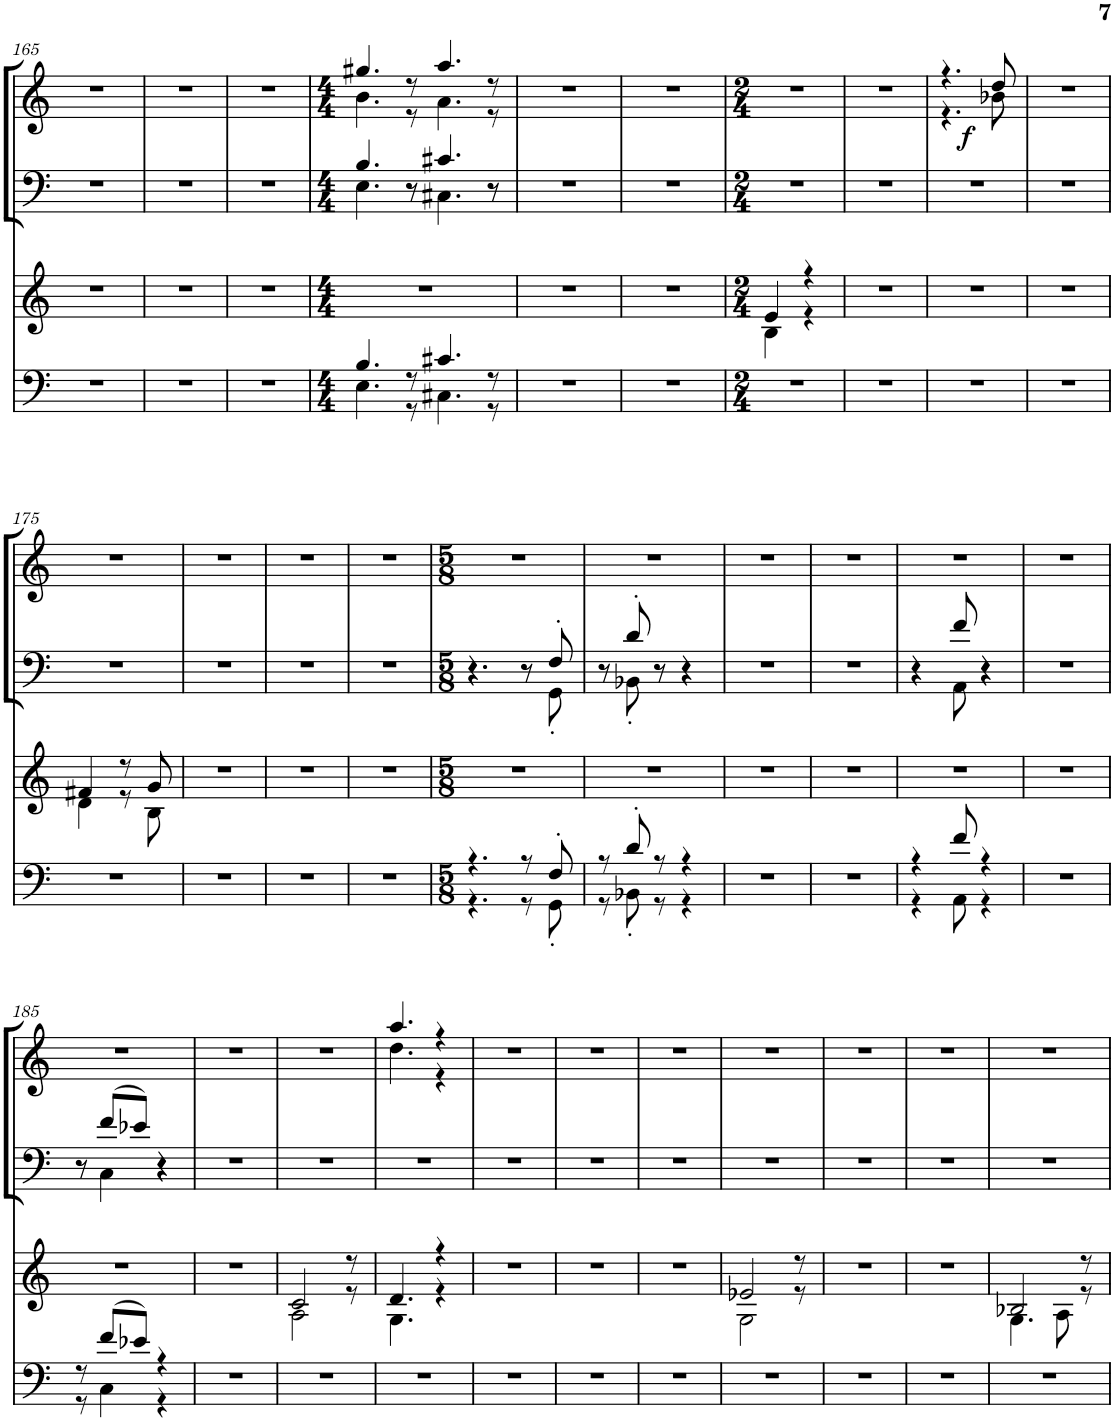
**kern	**kern	**kern	**kern	**dynam
*part4	*part3	*part2	*part1	*part1
*staff4	*staff3	*staff2	*staff1	*staff1
*I"Violas	*I"Horn in F	*I"Bassoon	*I"Oboe	*
*	*I'Hn	*I'Bsn	*I'Ob	*
!!LO:PB:g=z
*clefF4	*clefG2	*clefF4	*clefG2	*
*	*Trd4c7	*	*	*
*k[]	*k[]	*k[]	*k[]	*
*M5/8	*M5/8	*M5/8	*M5/8	*
=165	=165	=165	=165	=165
8%5r	8%5r	8%5r	8%5r	.
=166	=166	=166	=166	=166
8%5r	8%5r	8%5r	8%5r	.
=167	=167	=167	=167	=167
8%5r	8%5r	8%5r	8%5r	.
=168	=168	=168	=168	=168
*M4/4	*M4/4	*M4/4	*M4/4	*
*^	*	*^	*^	*
4.B/	4.E\	1r	4.B/	4.E\	4.gg#X/	4.b\	.
8r	8r	.	8r	8r	8r	8r	.
4.c#X/	4.C#X\	.	4.c#X/	4.C#X\	4.aa/	4.a\	.
8r	8r	.	8r	8r	8r	8r	.
*	*	*	*v	*v	*	*	*
*v	*v	*	*	*v	*v	*
=169	=169	=169	=169	=169
1r	1r	1r	1r	.
=170	=170	=170	=170	=170
1r	1r	1r	1r	.
=171	=171	=171	=171	=171
*M2/4	*M2/4	*M2/4	*M2/4	*
*	*^	*	*	*
2r	4e/	4B\	2r	2r	.
.	4r	4r	.	.	.
*	*v	*v	*	*	*
=172	=172	=172	=172	=172
2r	2r	2r	2r	.
=173	=173	=173	=173	=173
*	*	*	*^	*
2r	2r	2r	4.r	4.r	.
!	!	!	!	!	!LO:DY:b
.	.	.	8dd/	8b-X\	f
*	*	*	*v	*v	*
=174	=174	=174	=174	=174
2r	2r	2r	2r	.
!!LO:LB:g=z
=175	=175	=175	=175	=175
*	*^	*	*	*
2r	4f#X/	4d\	2r	2r	.
.	8r	8r	.	.	.
.	8g/	8B\	.	.	.
*	*v	*v	*	*	*
=176	=176	=176	=176	=176
2r	2r	2r	2r	.
=177	=177	=177	=177	=177
2r	2r	2r	2r	.
=178	=178	=178	=178	=178
2r	2r	2r	2r	.
=179	=179	=179	=179	=179
*M5/8	*M5/8	*M5/8	*M5/8	*
*^	*	*^	*	*
4.r	4.r	8%5r	4.r	4.r	8%5r	.
8r	8r	.	8r	8r	.	.
8F'/	8GG'\	.	8F'/	8GG'\	.	.
=180	=180	=180	=180	=180	=180	=180
8r	8r	8%5r	8r	8r	8%5r	.
8d'/	8BB-X'\	.	8d'/	8BB-X'\	.	.
8r	8r	.	8r	8r	.	.
4r	4r	.	4r	4r	.	.
*v	*v	*	*v	*v	*	*
=181	=181	=181	=181	=181
8%5r	8%5r	8%5r	8%5r	.
=182	=182	=182	=182	=182
8%5r	8%5r	8%5r	8%5r	.
=183	=183	=183	=183	=183
*^	*	*^	*	*
4r	4r	8%5r	4r	4r	8%5r	.
8f/	8AA\	.	8f/	8AA\	.	.
4r	4r	.	4r	4r	.	.
*v	*v	*	*v	*v	*	*
=184	=184	=184	=184	=184
8%5r	8%5r	8%5r	8%5r	.
!!LO:LB:g=z
=185	=185	=185	=185	=185
*^	*	*^	*	*
8r	8r	8%5r	8r	8r	8%5r	.
(8f/L	4C\	.	(8f/L	4C\	.	.
8e-X/J)	.	.	8e-X/J)	.	.	.
4r	4r	.	4r	4r	.	.
*v	*v	*	*v	*v	*	*
=186	=186	=186	=186	=186
8%5r	8%5r	8%5r	8%5r	.
=187	=187	=187	=187	=187
*	*^	*	*	*
8%5r	2c/	2A\	8%5r	8%5r	.
.	8r	8r	.	.	.
=188	=188	=188	=188	=188	=188
*	*	*	*	*^	*
8%5r	4.d/	4.G\	8%5r	4.aa/	4.dd\	.
.	4r	4r	.	4r	4r	.
*	*v	*v	*	*v	*v	*
=189	=189	=189	=189	=189
8%5r	8%5r	8%5r	8%5r	.
=190	=190	=190	=190	=190
8%5r	8%5r	8%5r	8%5r	.
=191	=191	=191	=191	=191
8%5r	8%5r	8%5r	8%5r	.
=192	=192	=192	=192	=192
*	*^	*	*	*
8%5r	2e-X/	2G\	8%5r	8%5r	.
.	8r	8r	.	.	.
*	*v	*v	*	*	*
=193	=193	=193	=193	=193
8%5r	8%5r	8%5r	8%5r	.
=194	=194	=194	=194	=194
8%5r	8%5r	8%5r	8%5r	.
=195	=195	=195	=195	=195
*	*^	*	*	*
8%5r	2B-X/	4.G\	8%5r	8%5r	.
.	.	8A\	.	.	.
.	8r	8r	.	.	.
*	*v	*v	*	*	*
=	=	=	=	=
*-	*-	*-	*-	*-
